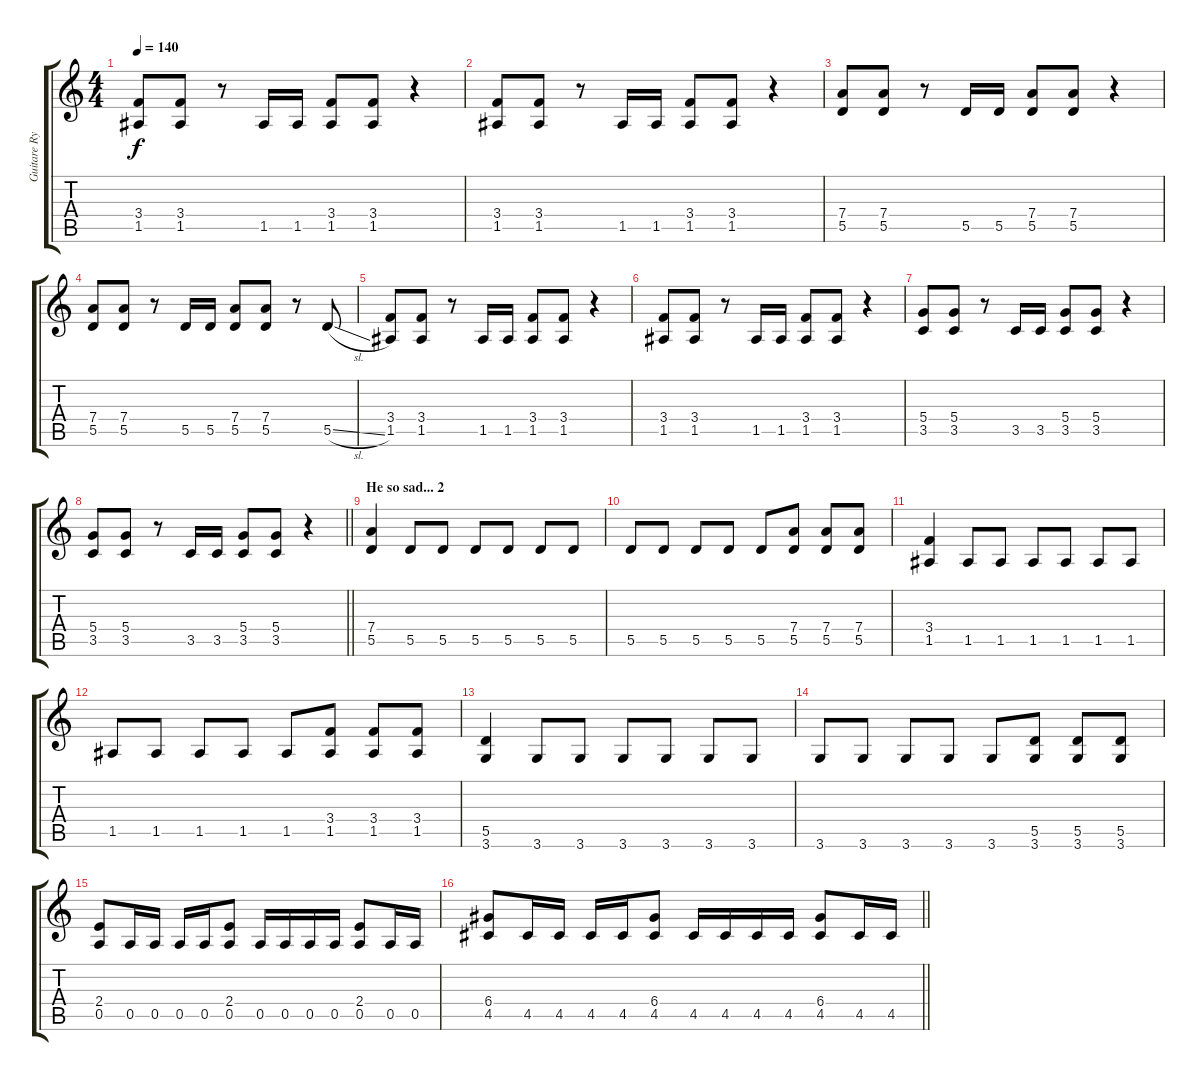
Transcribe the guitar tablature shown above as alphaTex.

\track ("Guitare Rythme" "Guitare Ry") {instrument distortionguitar}
\staff {score tabs}
\tuning (E4 B3 G3 D3 A2 E2) {hide}
\ts (4 4)
\tempo 140
\clef g2
\ks c
(3.4 1.5).8{dy f} (3.4 1.5).8 r.8 1.5.16 1.5.16 (3.4 1.5).8 (3.4 1.5).8 r.4 |
(3.4 1.5).8 (3.4 1.5).8 r.8 1.5.16 1.5.16 (3.4 1.5).8 (3.4 1.5).8 r.4 |
(7.4 5.5).8 (7.4 5.5).8 r.8 5.5.16 5.5.16 (7.4 5.5).8 (7.4 5.5).8 r.4 |
(7.4 5.5).8 (7.4 5.5).8 r.8 5.5.16 5.5.16 (7.4 5.5).8 (7.4 5.5).8 r.8 5.5{sl}.8 |
(3.4 1.5).8 (3.4 1.5).8 r.8 1.5.16 1.5.16 (3.4 1.5).8 (3.4 1.5).8 r.4 |
(3.4 1.5).8 (3.4 1.5).8 r.8 1.5.16 1.5.16 (3.4 1.5).8 (3.4 1.5).8 r.4 |
(5.4 3.5).8 (5.4 3.5).8 r.8 3.5.16 3.5.16 (5.4 3.5).8 (5.4 3.5).8 r.4 |
\barLineRight lightlight
(5.4 3.5).8 (5.4 3.5).8 r.8 3.5.16 3.5.16 (5.4 3.5).8 (5.4 3.5).8 r.4 |
\section ("" "He so sad... 2")
(7.4 5.5).4 5.5.8 5.5.8 5.5.8 5.5.8 5.5.8 5.5.8 |
5.5.8 5.5.8 5.5.8 5.5.8 5.5.8 (7.4 5.5).8 (7.4 5.5).8 (7.4 5.5).8 |
(3.4 1.5).4 1.5.8 1.5.8 1.5.8 1.5.8 1.5.8 1.5.8 |
1.5.8 1.5.8 1.5.8 1.5.8 1.5.8 (3.4 1.5).8 (3.4 1.5).8 (3.4 1.5).8 |
(5.5 3.6).4 3.6.8 3.6.8 3.6.8 3.6.8 3.6.8 3.6.8 |
3.6.8 3.6.8 3.6.8 3.6.8 3.6.8 (5.5 3.6).8 (5.5 3.6).8 (5.5 3.6).8 |
(2.4 0.5).8 0.5.16 0.5.16 0.5.16 0.5.16 (2.4 0.5).8 0.5.16 0.5.16 0.5.16 0.5.16 (2.4 0.5).8 0.5.16 0.5.16 |
\barLineRight lightlight
(6.4 4.5).8 4.5.16 4.5.16 4.5.16 4.5.16 (6.4 4.5).8 4.5.16 4.5.16 4.5.16 4.5.16 (6.4 4.5).8 4.5.16 4.5.16
